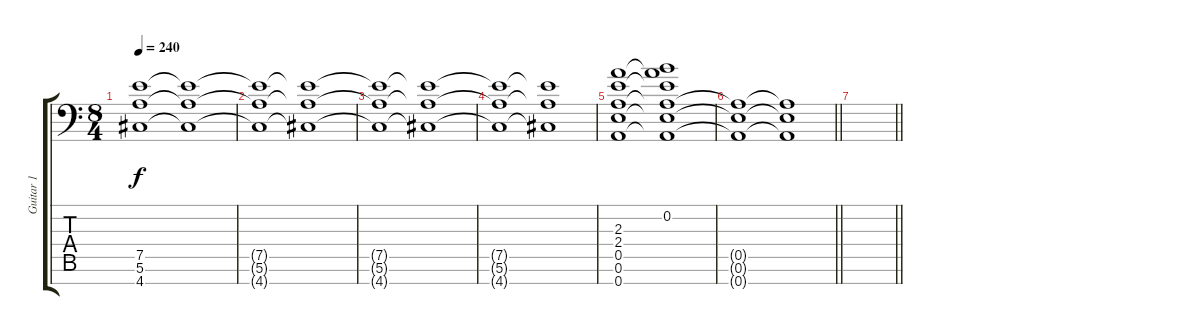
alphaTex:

\track ("Guitar 1" "Guitar 1") {instrument overdrivenguitar}
\staff {score tabs}
\tuning (E4 B3 G3 D3 A2 E2 A1) {hide}
\ts (8 4)
\tempo 240
\clef f4
\ks c
(7.5{t} 5.6{t} 4.7{t}).1{dy f volume 6} (7.5{t} 5.6{t} 4.7{t}).1 |
(7.5{t} 5.6{t} 4.7{t}).1 (7.5{t} 5.6{t} 4.7{t}).1 |
(7.5{t} 5.6{t} 4.7{t}).1{volume 0} (7.5{t} 5.6{t} 4.7{t}).1 |
(7.5{t} 5.6{t} 4.7{t}).1 (7.5{t} 5.6{t} 4.7{t}).1 |
(2.3 2.4 0.5 0.6 0.7).1{volume 14} (0.2 2.3{t} 2.4{t} 0.5{t} 0.6{t} 0.7{t}).1 |
\barLineRight lightlight
(0.5{t} 0.6{t} 0.7{t}).1 (0.5{t} 0.6{t} 0.7{t}).1 |
\barLineRight lightlight
